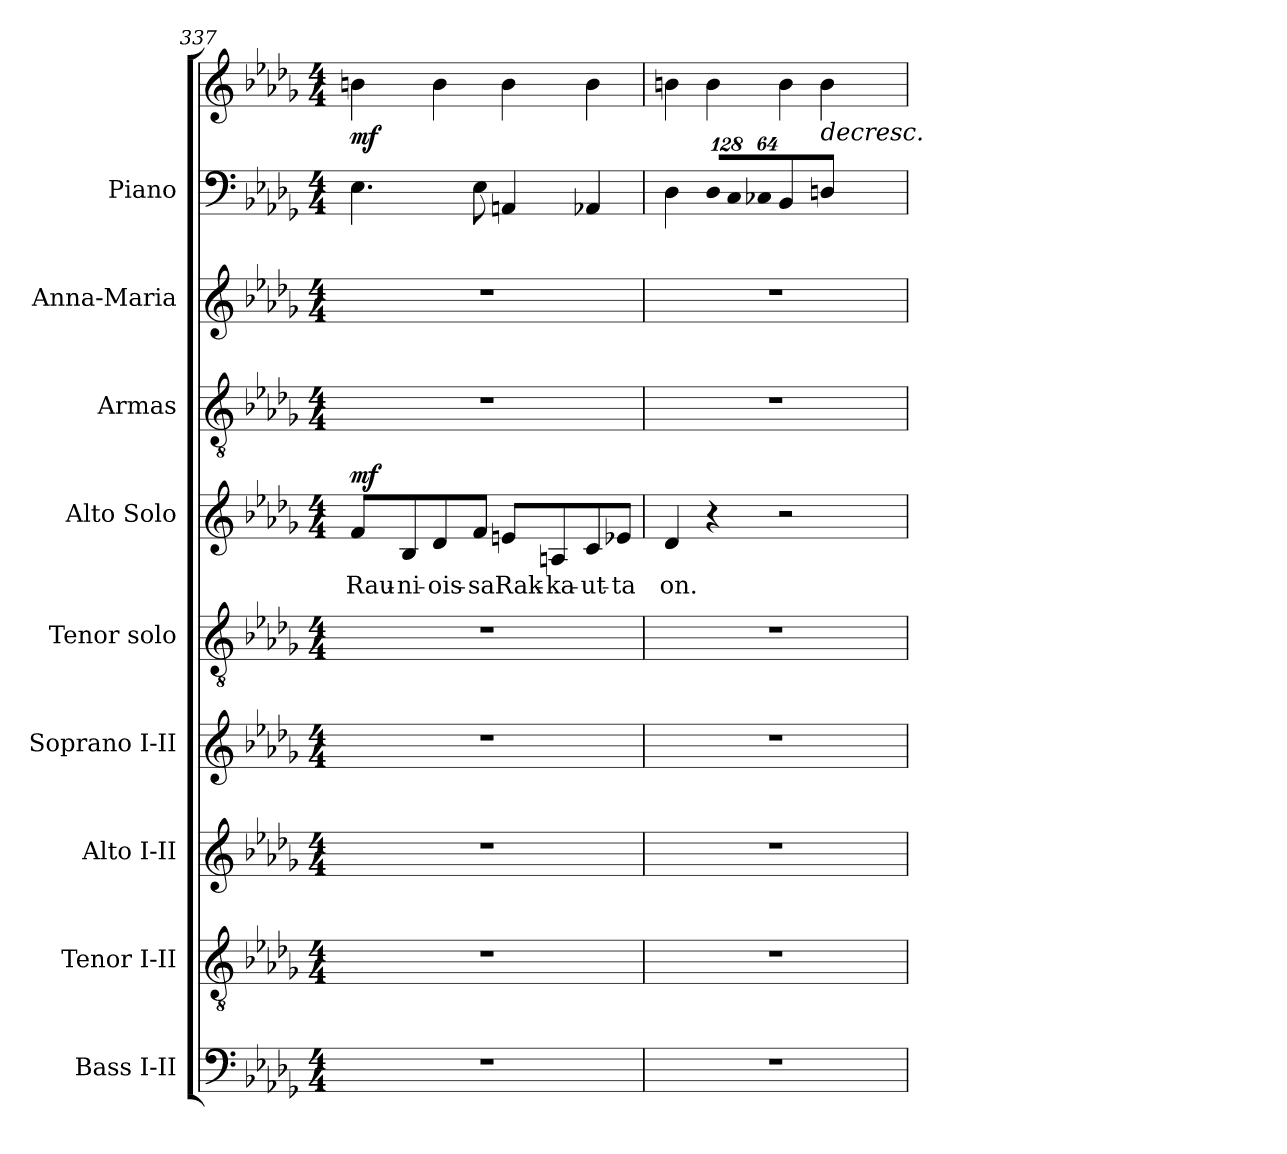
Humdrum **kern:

**kern	**kern	**kern	**kern	**kern	**kern	**text	**dynam	**kern	**kern	**kern	**kern	**dynam
*part9	*part8	*part7	*part6	*part5	*part4	*part4	*part4	*part3	*part2	*part1	*part1	*part1
*staff10	*staff9	*staff8	*staff7	*staff6	*staff5	*staff5	*staff5	*staff4	*staff3	*staff2	*staff1	*staff1/2
*I"Bass I-II	*I"Tenor I-II	*I"Alto I-II	*I"Soprano I-II	*I"Tenor solo	*I"Alto Solo	*	*	*I"Armas	*I"Anna-Maria	*I"Piano	*	*
*I'B.	*I'T.	*I'A.	*I'S.	*I'T. Solo	*I'A. Solo	*	*	*I'Armas	*I'A-M	*I'Pno.	*	*
*clefF4	*clefGv2	*clefG2	*clefG2	*clefGv2	*clefG2	*	*	*clefGv2	*clefG2	*clefF4	*clefG2	*
*	*ITrd7c12	*	*	*ITrd7c12	*	*	*	*ITrd7c12	*	*	*	*
*k[b-e-a-d-g-]	*k[b-e-a-d-g-]	*k[b-e-a-d-g-]	*k[b-e-a-d-g-]	*k[b-e-a-d-g-]	*k[b-e-a-d-g-]	*	*	*k[b-e-a-d-g-]	*k[b-e-a-d-g-]	*k[b-e-a-d-g-]	*k[b-e-a-d-g-]	*
*D-:	*D-:	*D-:	*D-:	*D-:	*D-:	*	*	*D-:	*D-:	*D-:	*D-:	*
*M4/4	*M4/4	*M4/4	*M4/4	*M4/4	*M4/4	*	*	*M4/4	*M4/4	*M4/4	*M4/4	*
=337	=337	=337	=337	=337	=337	=337	=337	=337	=337	=337	=337	=337
!	!	!	!	!	!	!LO:LY:b:color=#000000	!	!	!	!	!	!
1r	1r	1r	1r	1r	8fi/L	Rau-	mf	1r	1r	4.E-i\	4bi	mf
!	!	!	!	!	!	!LO:LY:b:color=#000000	!	!	!	!	!	!
.	.	.	.	.	8B-i/	-ni-	.	.	.	.	.	.
!	!	!	!	!	!	!LO:LY:b:color=#000000	!	!	!	!	!	!
.	.	.	.	.	8d-i/	-ois-	.	.	.	.	4bi	.
!	!	!	!	!	!	!LO:LY:b:color=#000000	!	!	!	!	!	!
.	.	.	.	.	8fi/J	-sa	.	.	.	8E-i\	.	.
!	!	!	!	!	!	!LO:LY:b:color=#000000	!	!	!	!	!	!
.	.	.	.	.	8eni/L	Rak-	.	.	.	4AAni/	4bi	.
!	!	!	!	!	!	!LO:LY:b:color=#000000	!	!	!	!	!	!
.	.	.	.	.	8Ani/	-ka-	.	.	.	.	.	.
!	!	!	!	!	!	!LO:LY:b:color=#000000	!	!	!	!	!	!
.	.	.	.	.	8ci/	-ut-	.	.	.	4AA-Xi/	4bi	.
!	!	!	!	!	!	!LO:LY:b:color=#000000	!	!	!	!	!	!
.	.	.	.	.	8e-Xi/J	-ta	.	.	.	.	.	.
=338	=338	=338	=338	=338	=338	=338	=338	=338	=338	=338	=338	=338
!	!	!	!	!	!	!LO:LY:b:color=#000000	!	!	!	!	!	!
1r	1r	1r	1r	1r	4d-i/	on.	.	1r	1r	4D-i\	4bi	.
*	*	*	*	*	*	*	*	*	*	*Xbrackettup	*	*
!	!	!	!	!	!	!	!	!	!	!LO:N:vis=8	!	!
.	.	.	.	.	4r	.	.	.	.	1024%85D-i/L	4bi	]
!	!	!	!	!	!	!	!	!	!	!LO:N:vis=8	!	!
.	.	.	.	.	.	.	.	.	.	1024%85Ci/	.	.
!	!	!	!	!	!	!	!	!	!	!LO:N:vis=8	!	!
.	.	.	.	.	.	.	.	.	.	512%43C-Xi/J	.	.
.	.	.	.	.	2r	.	.	.	.	4BB-i/	4bi	.
!	!	!	!	!	!	!	!	!	!	!	!	!LO:HP:b
.	.	.	.	.	.	.	.	.	.	4Dni\	4bi	>
=	=	=	=	=	=	=	=	=	=	=	=	=
*-	*-	*-	*-	*-	*-	*-	*-	*-	*-	*-	*-	*-
